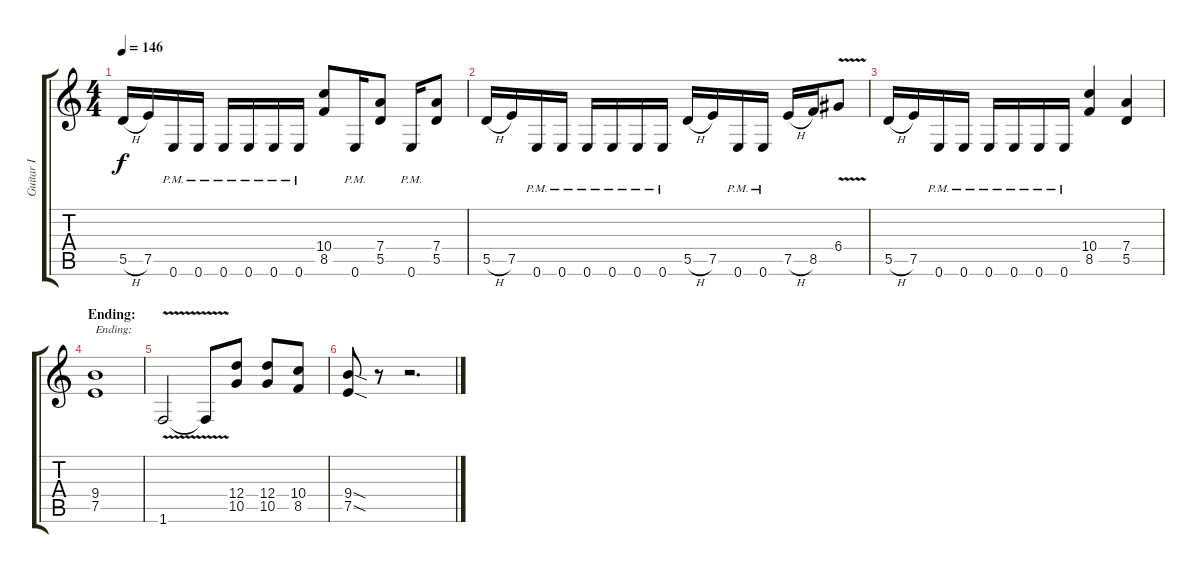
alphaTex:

\track ("Guitar I" "Guitar I") {instrument distortionguitar}
\staff {score tabs}
\tuning (E4 B3 G3 D3 A2 E2) {hide}
\ts (4 4)
\tempo 146
\clef g2
\ks c
5.5{h}.16{dy f} 7.5.16 0.6{pm}.16 0.6{pm}.16 0.6{pm}.16 0.6{pm}.16 0.6{pm}.16 0.6{pm}.16 (10.4 8.5).8 0.6{pm}.16 (7.4 5.5).8 0.6{pm}.16 (7.4 5.5).8 |
5.5{h}.16 7.5.16 0.6{pm}.16 0.6{pm}.16 0.6{pm}.16 0.6{pm}.16 0.6{pm}.16 0.6{pm}.16 5.5{h}.16 7.5.16 0.6{pm}.16 0.6{pm}.16 7.5{h}.16 8.5.16 6.4{v}.8 |
5.5{h}.16 7.5.16 0.6{pm}.16 0.6{pm}.16 0.6{pm}.16 0.6{pm}.16 0.6{pm}.16 0.6{pm}.16 (10.4 8.5).4 (7.4 5.5).4 |
\section ("" "Ending:")
(9.4 7.5).1{txt "Ending:"} |
1.6{v}.2{volume 8 instrument stringensemble1} 1.6{t}.8 (12.4 10.5).8{volume 12 instrument distortionguitar} (12.4 10.5).8 (10.4 8.5).8 |
(9.4{sod} 7.5{sod}).8 r.8 r.2{d}
